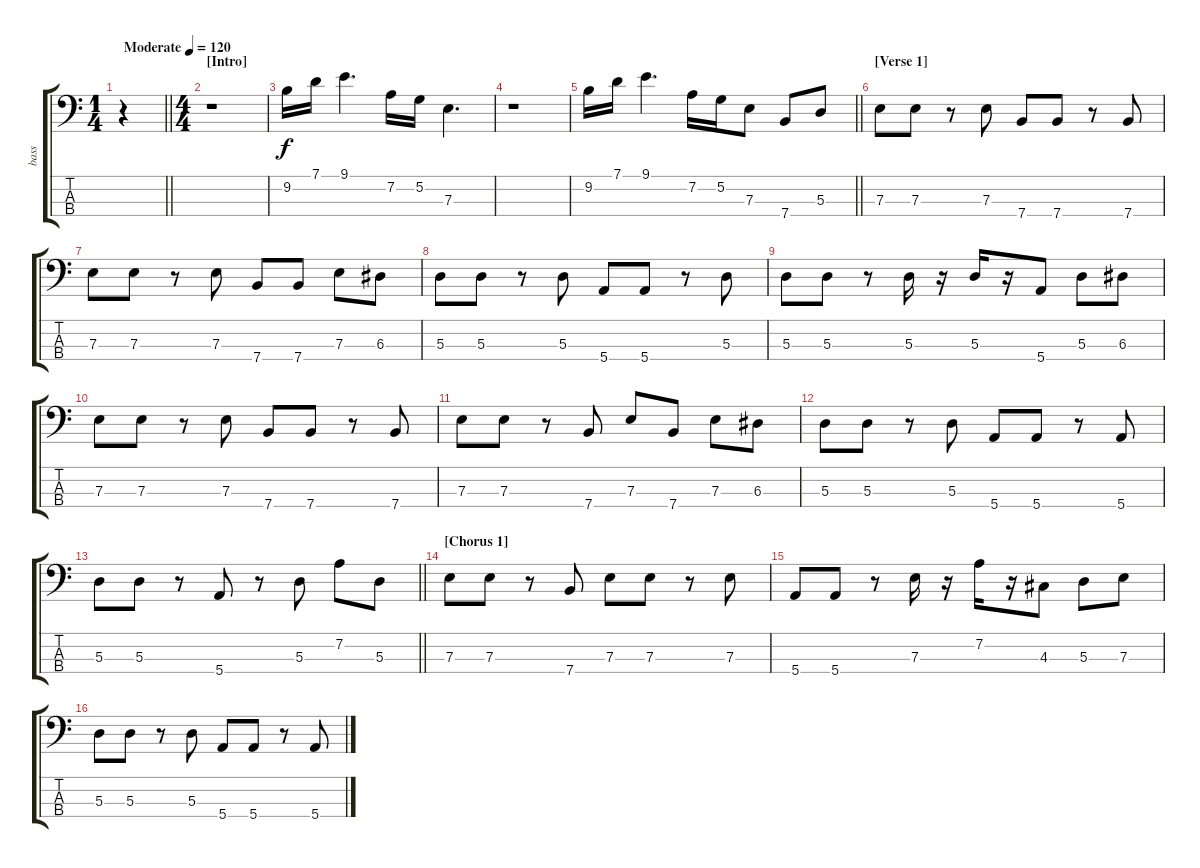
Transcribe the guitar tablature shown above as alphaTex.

\track ("bass" "bass") {instrument electricbassfinger}
\staff {score tabs}
\tuning (G2 D2 A1 E1) {hide}
\ts (1 4)
\tempo (120 "Moderate")
\clef f4
\barLineRight lightlight
\ks c
r.4{dy f instrument electricbassfinger} |
\ts (4 4)
\section ("" "[Intro]")
r.1 |
9.2.16 7.1.16 9.1.4{d} 7.2.16 5.2.16 7.3.4{d} |
r.1 |
\barLineRight lightlight
9.2.16 7.1.16 9.1.4{d} 7.2.16 5.2.16 7.3.8 7.4.8 5.3.8 |
\section ("" "[Verse 1]")
7.3.8 7.3.8 r.8 7.3.8 7.4.8 7.4.8 r.8 7.4.8 |
7.3.8 7.3.8 r.8 7.3.8 7.4.8 7.4.8 7.3.8 6.3.8 |
5.3.8 5.3.8 r.8 5.3.8 5.4.8 5.4.8 r.8 5.3.8 |
5.3.8 5.3.8 r.8 5.3.16 r.16 5.3.16 r.16 5.4.8 5.3.8 6.3.8 |
7.3.8 7.3.8 r.8 7.3.8 7.4.8 7.4.8 r.8 7.4.8 |
7.3.8 7.3.8 r.8 7.4.8 7.3.8 7.4.8 7.3.8 6.3.8 |
5.3.8 5.3.8 r.8 5.3.8 5.4.8 5.4.8 r.8 5.4.8 |
\barLineRight lightlight
5.3.8 5.3.8 r.8 5.4.8 r.8 5.3.8 7.2.8 5.3.8 |
\section ("" "[Chorus 1]")
7.3.8 7.3.8 r.8 7.4.8 7.3.8 7.3.8 r.8 7.3.8 |
5.4.8 5.4.8 r.8 7.3.16 r.16 7.2.16 r.16 4.3.8 5.3.8 7.3.8 |
5.3.8 5.3.8 r.8 5.3.8 5.4.8 5.4.8 r.8 5.4.8
